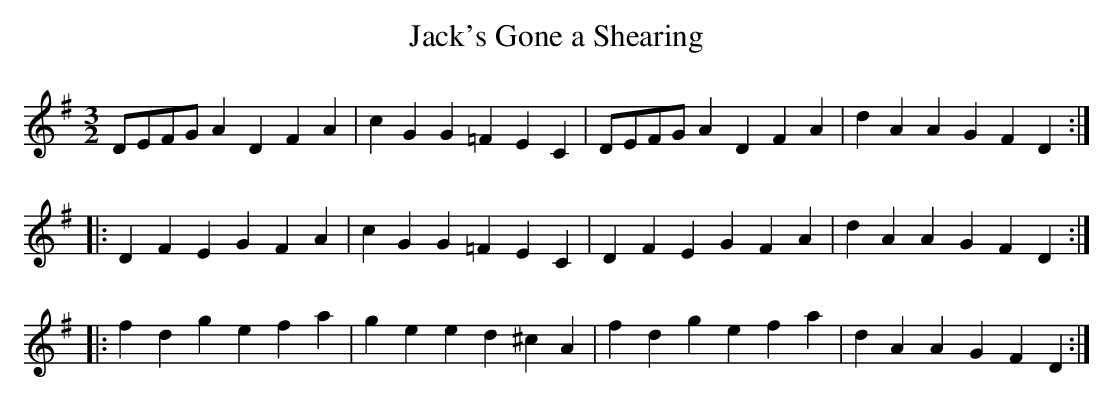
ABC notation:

X:1
T:Jack's Gone a Shearing
M:3/2
L:1/4
K:Dmix
D/E/F/G/ AD FA | cG G=F EC | D/E/F/G/ AD FA | dA AG FD ::
DF EG FA | cG G=F EC | DF EG FA | dA AG FD ::
fd ge fa | ge ed ^cA | fd ge fa | dA AG FD :|
